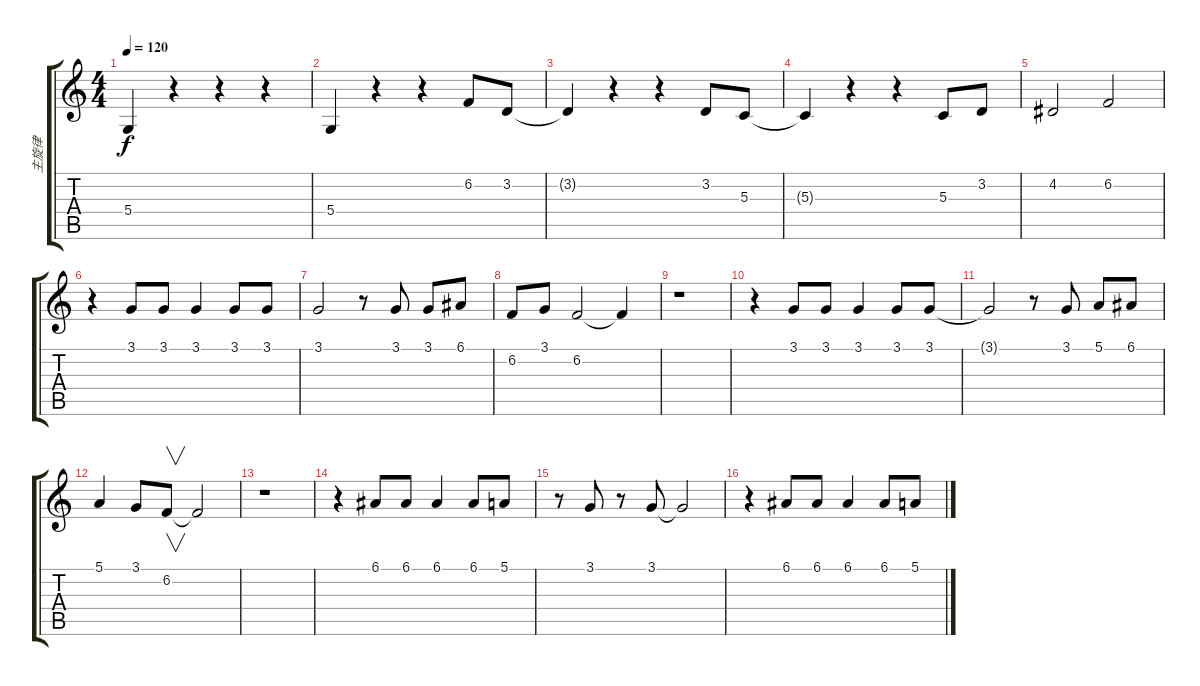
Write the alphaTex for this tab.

\track ("主旋律" "主旋律") {instrument flute}
\staff {score tabs}
\tuning (E4 B3 G3 D3 A2 E2) {hide}
\ts (4 4)
\tempo 120
\clef g2
\ks c
5.4{t}.4{dy f} r.4 r.4 r.4 |
5.4.4 r.4 r.4 6.2.8 3.2.8 |
3.2{t}.4 r.4 r.4 3.2.8 5.3.8 |
5.3{t}.4 r.4 r.4 5.3.8 3.2.8 |
4.2.2 6.2.2 |
r.4 3.1.8 3.1.8 3.1.4 3.1.8 3.1.8 |
3.1.2 r.8 3.1.8 3.1.8 6.1.8 |
6.2.8 3.1.8 6.2.2 6.2{t}.4 |
r.1 |
r.4 3.1.8 3.1.8 3.1.4 3.1.8 3.1.8 |
3.1{t}.2 r.8 3.1.8 5.1.8 6.1.8 |
5.1.4 3.1.8 6.2.8{v} 6.2{t}.2 |
r.1 |
r.4 6.1.8 6.1.8 6.1.4 6.1.8 5.1.8 |
r.8 3.1.8 r.8 3.1.8 3.1{t}.2 |
r.4 6.1.8 6.1.8 6.1.4 6.1.8 5.1.8
